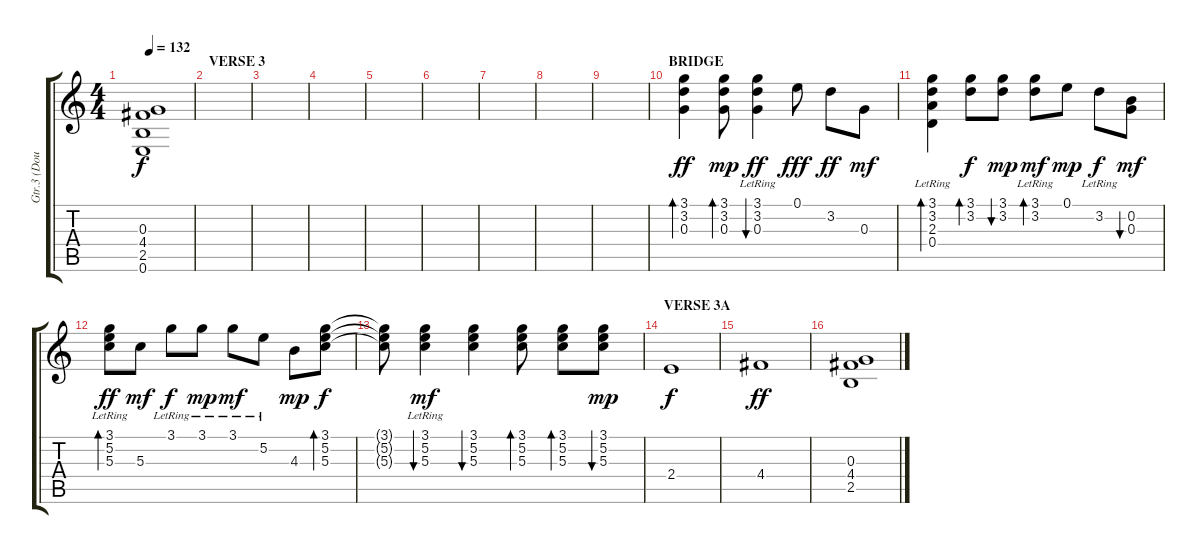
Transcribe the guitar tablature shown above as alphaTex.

\track ("Gtr.3 (Doubled)" "Gtr.3 (Dou") {instrument electricguitarclean}
\staff {score tabs}
\tuning (E4 B3 G3 D3 A2 E2) {hide}
\ts (4 4)
\tempo 132
\clef g2
\ks c
(0.3{t} 4.4{t} 2.5{t} 0.6{t}).1{dy f} |
\section ("" "VERSE 3")
|
|
|
|
|
|
|
|
\section ("" "BRIDGE")
(3.1 3.2 0.3).4{bd 240 dy ff} (3.1 3.2 0.3).8{bd 60 dy mp} (3.1 3.2{lr} 0.3).4{bu 60 dy ff} 0.1.8{dy fff} 3.2.8{dy ff} 0.3.8{dy mf} |
(3.1 3.2 2.3{lr} 0.4{lr}).4{bd 60} (3.1 3.2).8{bd 60 dy f} (3.1 3.2).8{bu 60 dy mp} (3.1 3.2{lr}).8{bd 60 dy mf} 0.1.8{dy mp} 3.2{lr}.8{dy f} (0.2 0.3).8{bu 60 dy mf} |
(3.1{lr} 5.2{lr} 5.3{lr}).8{bd 60 dy ff} 5.3.8{dy mf} 3.1{lr}.8{dy f} 3.1{lr}.8{dy mp} 3.1{lr}.8{dy mf} 5.2{lr}.8 4.3.8{dy mp} (3.1 5.2 5.3).8{bd 60 dy f} |
(3.1{t} 5.2{t} 5.3{t}).8 (3.1{lr} 5.2 5.3).4{bu 30 dy mf} (3.1 5.2 5.3).4{bu 60} (3.1 5.2 5.3).8{bd 30} (3.1 5.2 5.3).8{bd 30} (3.1 5.2 5.3).8{bu 30 dy mp} |
\section ("" "VERSE 3A")
2.4.1{dy f} |
4.4.1{dy ff} |
(0.3 4.4 2.5).1
